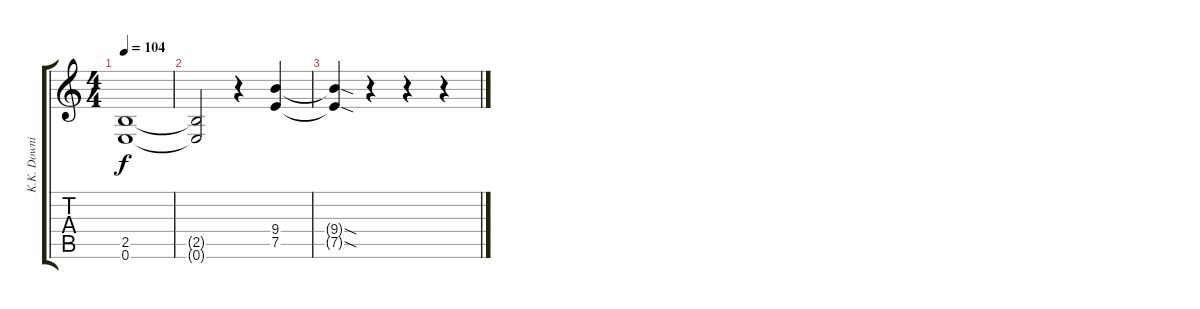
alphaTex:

\track ("K.K. Downing" "K.K. Downi") {instrument distortionguitar}
\staff {score tabs}
\tuning (E4 B3 G3 D3 A2 E2) {hide}
\ts (4 4)
\tempo 104
\clef g2
\ks c
(2.5{t} 0.6{t}).1{dy f} |
(2.5{t} 0.6{t}).2 r.4 (9.4 7.5).4 |
(9.4{sod t} 7.5{sod t}).4 r.4 r.4 r.4
